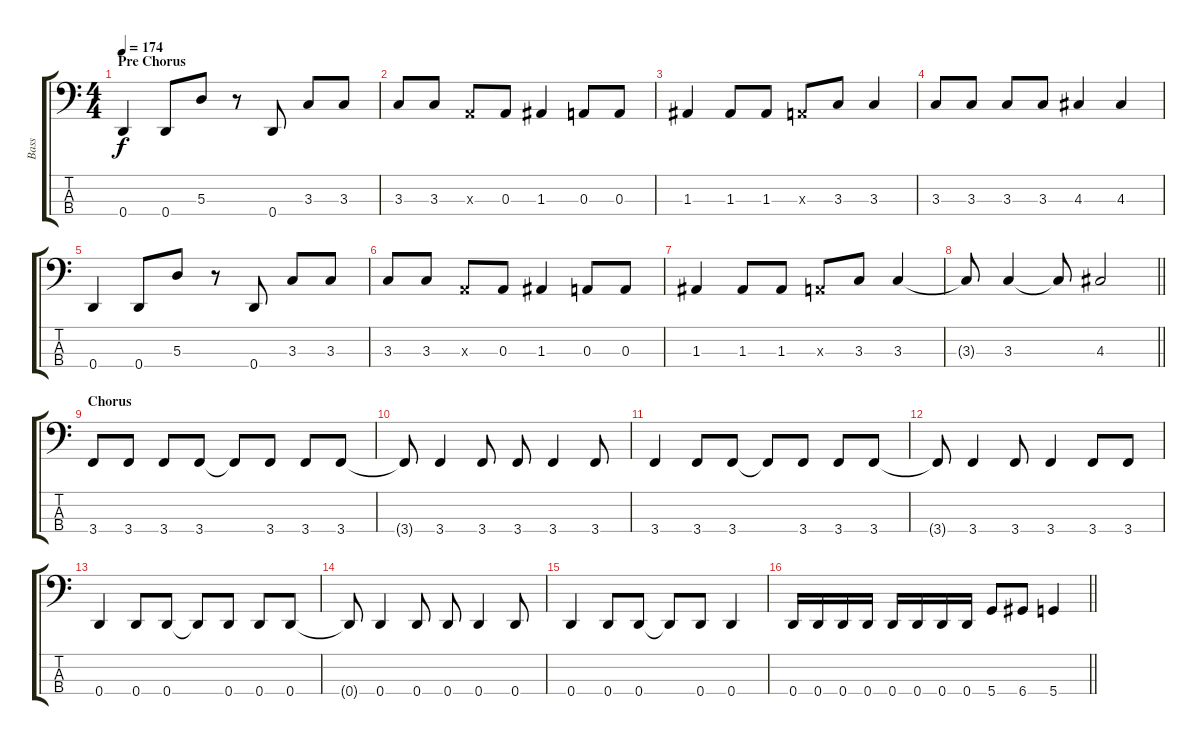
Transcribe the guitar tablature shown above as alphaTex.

\track ("Bass" "Bass") {instrument electricbasspick}
\staff {score tabs}
\tuning (G2 D2 A1 D1) {hide}
\ts (4 4)
\section ("" "Pre Chorus")
\tempo 174
\clef f4
\ks c
0.4.4{dy f} 0.4.8 5.3.8 r.8 0.4.8 3.3.8 3.3.8 |
3.3.8 3.3.8 0.3{x}.8 0.3.8 1.3.4 0.3.8 0.3.8 |
1.3.4 1.3.8 1.3.8 0.3{x}.8 3.3.8 3.3.4 |
3.3.8 3.3.8 3.3.8 3.3.8 4.3.4 4.3.4 |
0.4.4 0.4.8 5.3.8 r.8 0.4.8 3.3.8 3.3.8 |
3.3.8 3.3.8 0.3{x}.8 0.3.8 1.3.4 0.3.8 0.3.8 |
1.3.4 1.3.8 1.3.8 0.3{x}.8 3.3.8 3.3.4 |
\barLineRight lightlight
3.3{t}.8 3.3.4 3.3{t}.8 4.3.2 |
\section ("" "Chorus")
3.4.8 3.4.8 3.4.8 3.4.8 3.4{t}.8 3.4.8 3.4.8 3.4.8 |
3.4{t}.8 3.4.4 3.4.8 3.4.8 3.4.4 3.4.8 |
3.4.4 3.4.8 3.4.8 3.4{t}.8 3.4.8 3.4.8 3.4.8 |
3.4{t}.8 3.4.4 3.4.8 3.4.4 3.4.8 3.4.8 |
0.4.4 0.4.8 0.4.8 0.4{t}.8 0.4.8 0.4.8 0.4.8 |
0.4{t}.8 0.4.4 0.4.8 0.4.8 0.4.4 0.4.8 |
0.4.4 0.4.8 0.4.8 0.4{t}.8 0.4.8 0.4.4 |
\barLineRight lightlight
0.4.16 0.4.16 0.4.16 0.4.16 0.4.16 0.4.16 0.4.16 0.4.16 5.4.8 6.4.8 5.4.4
